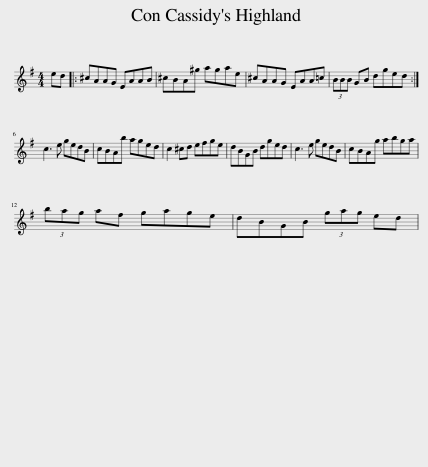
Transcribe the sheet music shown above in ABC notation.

X:1
L:1/8
M:4/4
I:linebreak $
K:G
V:1 treble
V:1
 ed |: ^cAAG EAAB | ^cBA^g agae | ^cAAG EAA=c | (3BBB GB dged :|$ %5
 c3 e gedB | cBAb aged | c2 ^cd efge | dBGB dged | c3 e gedB | %10
 cBAg abga |$ (3bag af gage | dBGB (3gag ed | %13
